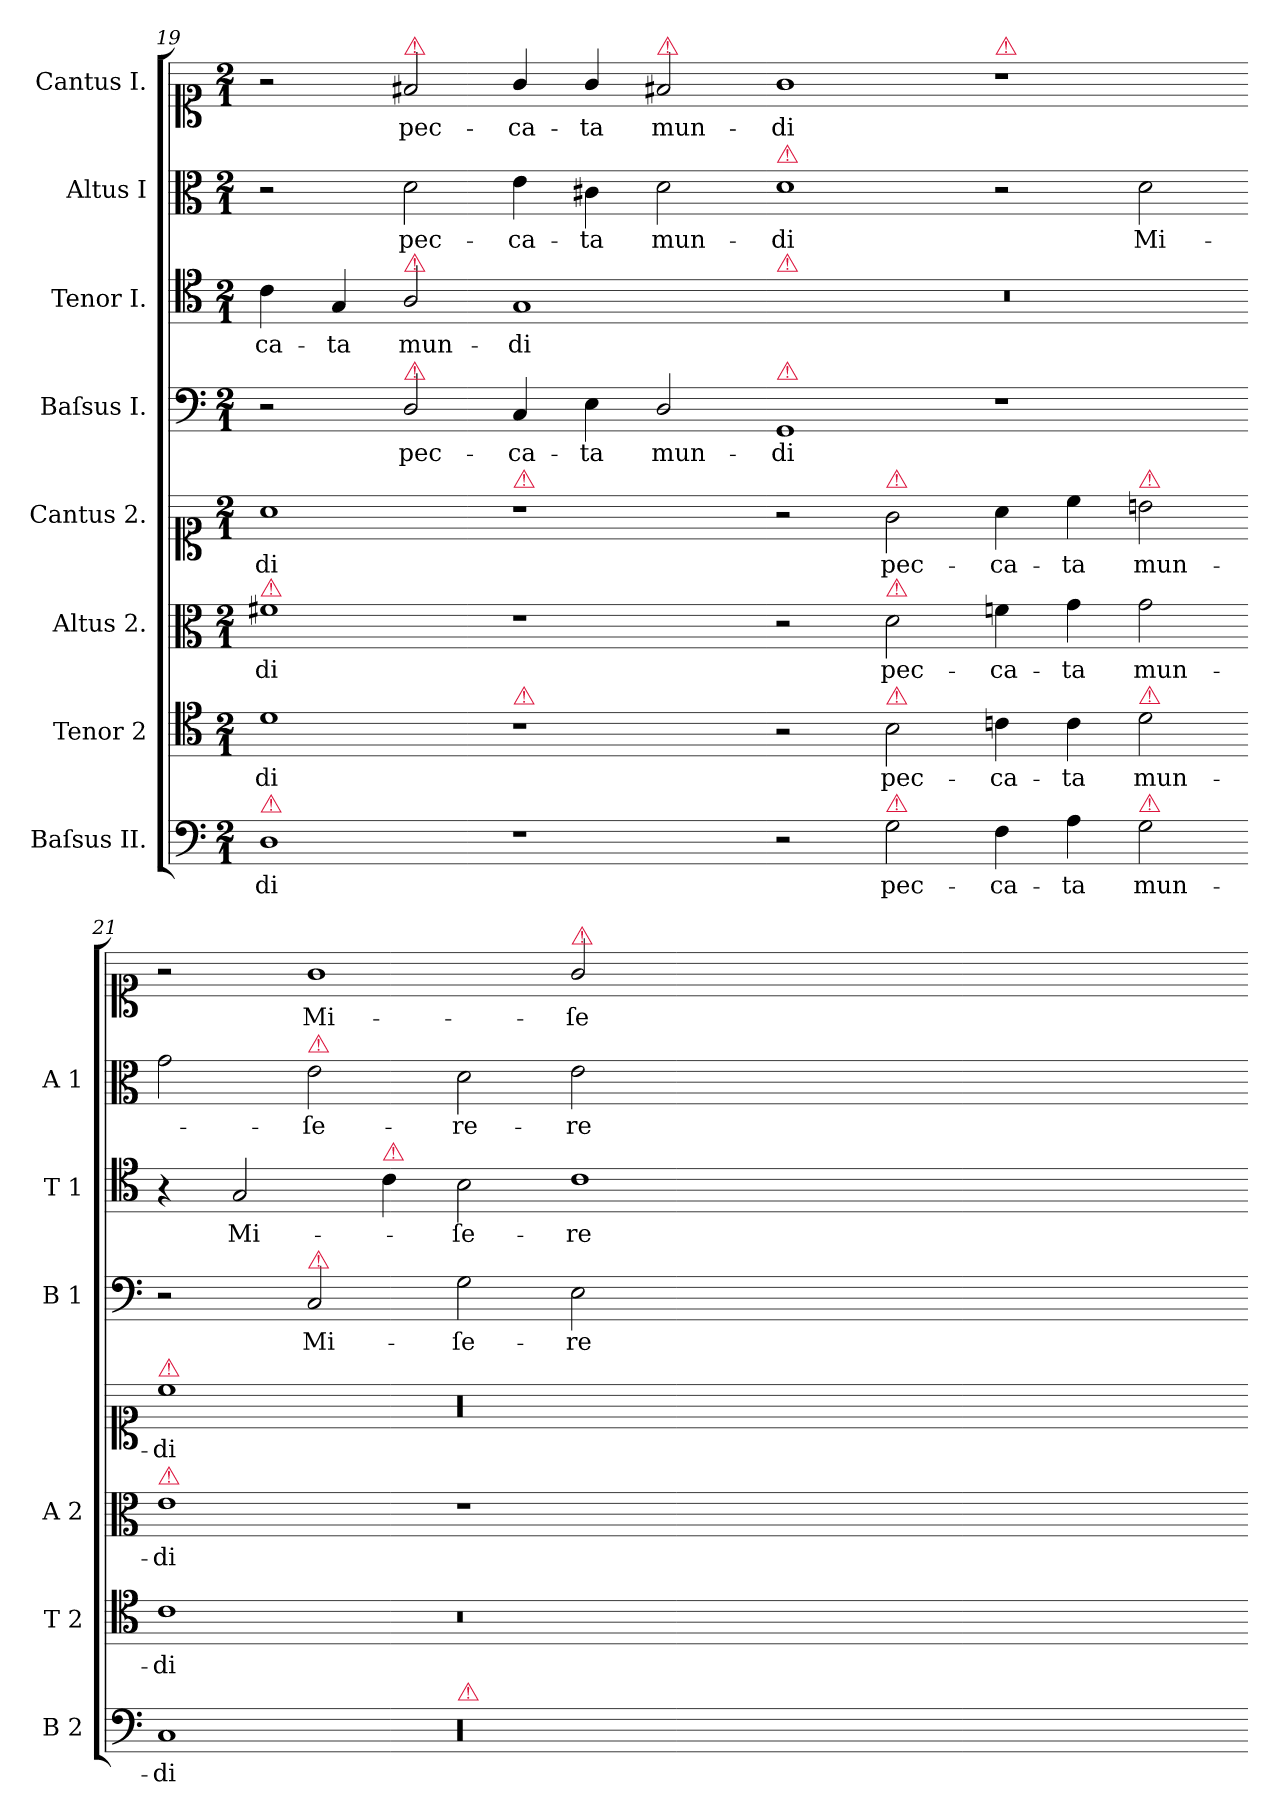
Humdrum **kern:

**kern	**text	**kern	**text	**kern	**text	**kern	**text	**kern	**text	**kern	**text	**kern	**text	**kern	**text
*part8	*part8	*part7	*part7	*part6	*part6	*part5	*part5	*part4	*part4	*part3	*part3	*part2	*part2	*part1	*part1
*staff8	*staff8	*staff7	*staff7	*staff6	*staff6	*staff5	*staff5	*staff4	*staff4	*staff3	*staff3	*staff2	*staff2	*staff1	*staff1
*I"Baſsus II.	*	*I"Tenor 2	*	*I"Altus 2.	*	*I"Cantus 2.	*	*I"Baſsus I.	*	*I"Tenor I.	*	*I"Altus I	*	*I"Cantus I.	*
*I'B 2	*	*I'T 2	*	*I'A 2	*	*	*	*I'B 1	*	*I'T 1	*	*I'A 1	*	*	*
*clefF4	*	*clefC4	*	*clefC3	*	*clefC1	*	*clefF4	*	*clefC4	*	*clefC3	*	*clefC1	*
*k[]	*	*k[]	*	*k[]	*	*k[]	*	*k[]	*	*k[]	*	*k[]	*	*k[]	*
*a:	*	*a:	*	*a:	*	*a:	*	*a:	*	*a:	*	*a:	*	*a:	*
*M2/1	*	*M2/1	*	*M2/1	*	*M2/1	*	*M2/1	*	*M2/1	*	*M2/1	*	*M2/1	*
=19	=19	=19	=19	=19	=19	=19	=19	=19	=19	=19	=19	=19	=19	=19	=19
!	!	!	!	!LO:TX:a:color=crimson:t=⚠	!	!	!	!	!	!	!	!	!	!	!
!LO:TX:a:color=crimson:t=⚠	!	!	!	!	!	!	!	!	!	!	!	!	!	!	!
1D	-di	1d	-di	1f#X	-di	1a	-di	2r	.	4c\	-ca-	2r	.	2r	.
.	.	.	.	.	.	.	.	.	.	4G/	-ta	.	.	.	.
!	!	!	!	!	!	!	!	!	!	!	!	!	!	!LO:TX:a:color=crimson:t=⚠	!
!	!	!	!	!	!	!	!	!	!	!LO:TX:a:color=crimson:t=⚠	!	!	!	!	!
!	!	!	!	!	!	!	!	!LO:TX:a:color=crimson:t=⚠	!	!	!	!	!	!	!
.	.	.	.	.	.	.	.	2D/	pec-	2A/	mun-	2d\	pec-	2f#X/	pec-
!	!	!	!	!	!	!LO:TX:a:color=crimson:t=⚠	!	!	!	!	!	!	!	!	!
!	!	!LO:TX:a:color=crimson:t=⚠	!	!	!	!	!	!	!	!	!	!	!	!	!
1r	.	1r	.	1r	.	1r	.	4C/	-ca-	1G	-di	4e\	-ca-	4g/	-ca-
.	.	.	.	.	.	.	.	4E\	-ta	.	.	4c#X\	-ta	4g/	-ta
!	!	!	!	!	!	!	!	!	!	!	!	!	!	!LO:TX:a:color=crimson:t=⚠	!
.	.	.	.	.	.	.	.	2D/	mun-	.	.	2d\	mun-	2f#X/	mun-
=20-	=20-	=20-	=20-	=20-	=20-	=20-	=20-	=20-	=20-	=20-	=20-	=20-	=20-	=20-	=20-
!	!	!	!	!	!	!	!	!	!	!	!	!LO:TX:a:color=crimson:t=⚠	!	!	!
!	!	!	!	!	!	!	!	!	!	!LO:TX:a:color=crimson:t=⚠	!	!	!	!	!
!	!	!	!	!	!	!	!	!LO:TX:a:color=crimson:t=⚠	!	!	!	!	!	!	!
2r	.	2r	.	2r	.	2r	.	1GG	-di	0r	.	1d	-di	1g	-di
!	!	!	!	!	!	!LO:TX:a:color=crimson:t=⚠	!	!	!	!	!	!	!	!	!
!	!	!	!	!LO:TX:a:color=crimson:t=⚠	!	!	!	!	!	!	!	!	!	!	!
!	!	!LO:TX:a:color=crimson:t=⚠	!	!	!	!	!	!	!	!	!	!	!	!	!
!LO:TX:a:color=crimson:t=⚠	!	!	!	!	!	!	!	!	!	!	!	!	!	!	!
!	!	!	!LO:LY:i	!	!LO:LY:i	!	!	!	!	!	!	!	!	!	!
2G\	pec-	2B\	pec-	2d\	pec-	2g\	pec-	.	.	.	.	.	.	.	.
!	!	!	!	!	!	!	!	!	!	!	!	!	!	!LO:TX:a:color=crimson:t=⚠	!
!	!	!	!LO:LY:i	!	!LO:LY:i	!	!	!	!	!	!	!	!	!	!
4F\	-ca-	4cn\	-ca-	4fn\	-ca-	4a\	-ca-	1r	.	.	.	2r	.	1r	.
!	!	!	!LO:LY:i	!	!LO:LY:i	!	!	!	!	!	!	!	!	!	!
4A\	-ta	4c\	-ta	4g\	-ta	4cc\	-ta	.	.	.	.	.	.	.	.
!	!	!	!	!	!	!LO:TX:a:color=crimson:t=⚠	!	!	!	!	!	!	!	!	!
!	!	!LO:TX:a:color=crimson:t=⚠	!	!	!	!	!	!	!	!	!	!	!	!	!
!LO:TX:a:color=crimson:t=⚠	!	!	!	!	!	!	!	!	!	!	!	!	!	!	!
!	!	!	!LO:LY:i	!	!LO:LY:i	!	!	!	!	!	!	!	!	!	!
2G\	mun-	2d\	mun-	2g\	mun-	2bn\	mun-	.	.	.	.	2d\	Mi-	.	.
=21-	=21-	=21-	=21-	=21-	=21-	=21-	=21-	=21-	=21-	=21-	=21-	=21-	=21-	=21-	=21-
!	!	!	!	!	!	!LO:TX:a:color=crimson:t=⚠	!	!	!	!	!	!	!	!	!
!	!	!	!	!LO:TX:a:color=crimson:t=⚠	!	!	!	!	!	!	!	!	!	!	!
!	!	!	!LO:LY:i	!	!LO:LY:i	!	!	!	!	!	!	!	!	!	!
1C	-di	1c	-di	1e	-di	1cc	-di	2r	.	4r	.	2g\	.	2r	.
.	.	.	.	.	.	.	.	.	.	2G/	Mi-	.	.	.	.
!	!	!	!	!	!	!	!	!	!	!	!	!LO:TX:a:color=crimson:t=⚠	!	!	!
!	!	!	!	!	!	!	!	!LO:TX:a:color=crimson:t=⚠	!	!	!	!	!	!	!
.	.	.	.	.	.	.	.	2C/	Mi-	.	.	2e\	-ſe-	1g	Mi-
!	!	!	!	!	!	!	!	!	!	!LO:TX:a:color=crimson:t=⚠	!	!	!	!	!
.	.	.	.	.	.	.	.	.	.	4c\	.	.	.	.	.
!LO:TX:a:color=crimson:t=⚠	!	!	!	!	!	!	!	!	!	!	!	!	!	!	!
00r	.	0r	.	1r	.	00r	.	2G\	-ſe-	2B\	-ſe-	2d\	-re-	.	.
!	!	!	!	!	!	!	!	!	!	!	!	!	!	!LO:TX:a:color=crimson:t=⚠	!
.	.	.	.	.	.	.	.	2E\	-re-	1c\	-re-	2e\	-re	2g/	-ſe-
.	.	.	.	0.ryy	.	.	.	0.ryy	.	.	.	0.ryy	.	0.ryy	.
.	.	.	.	.	.	.	.	.	.	0ryy	.	.	.	.	.
.	.	0ryy	.	.	.	.	.	.	.	.	.	.	.	.	.
.	.	.	.	.	.	.	.	.	.	2ryy	.	.	.	.	.
=-	=-	=-	=-	=-	=-	=-	=-	=-	=-	=-	=-	=-	=-	=-	=-
*-	*-	*-	*-	*-	*-	*-	*-	*-	*-	*-	*-	*-	*-	*-	*-
